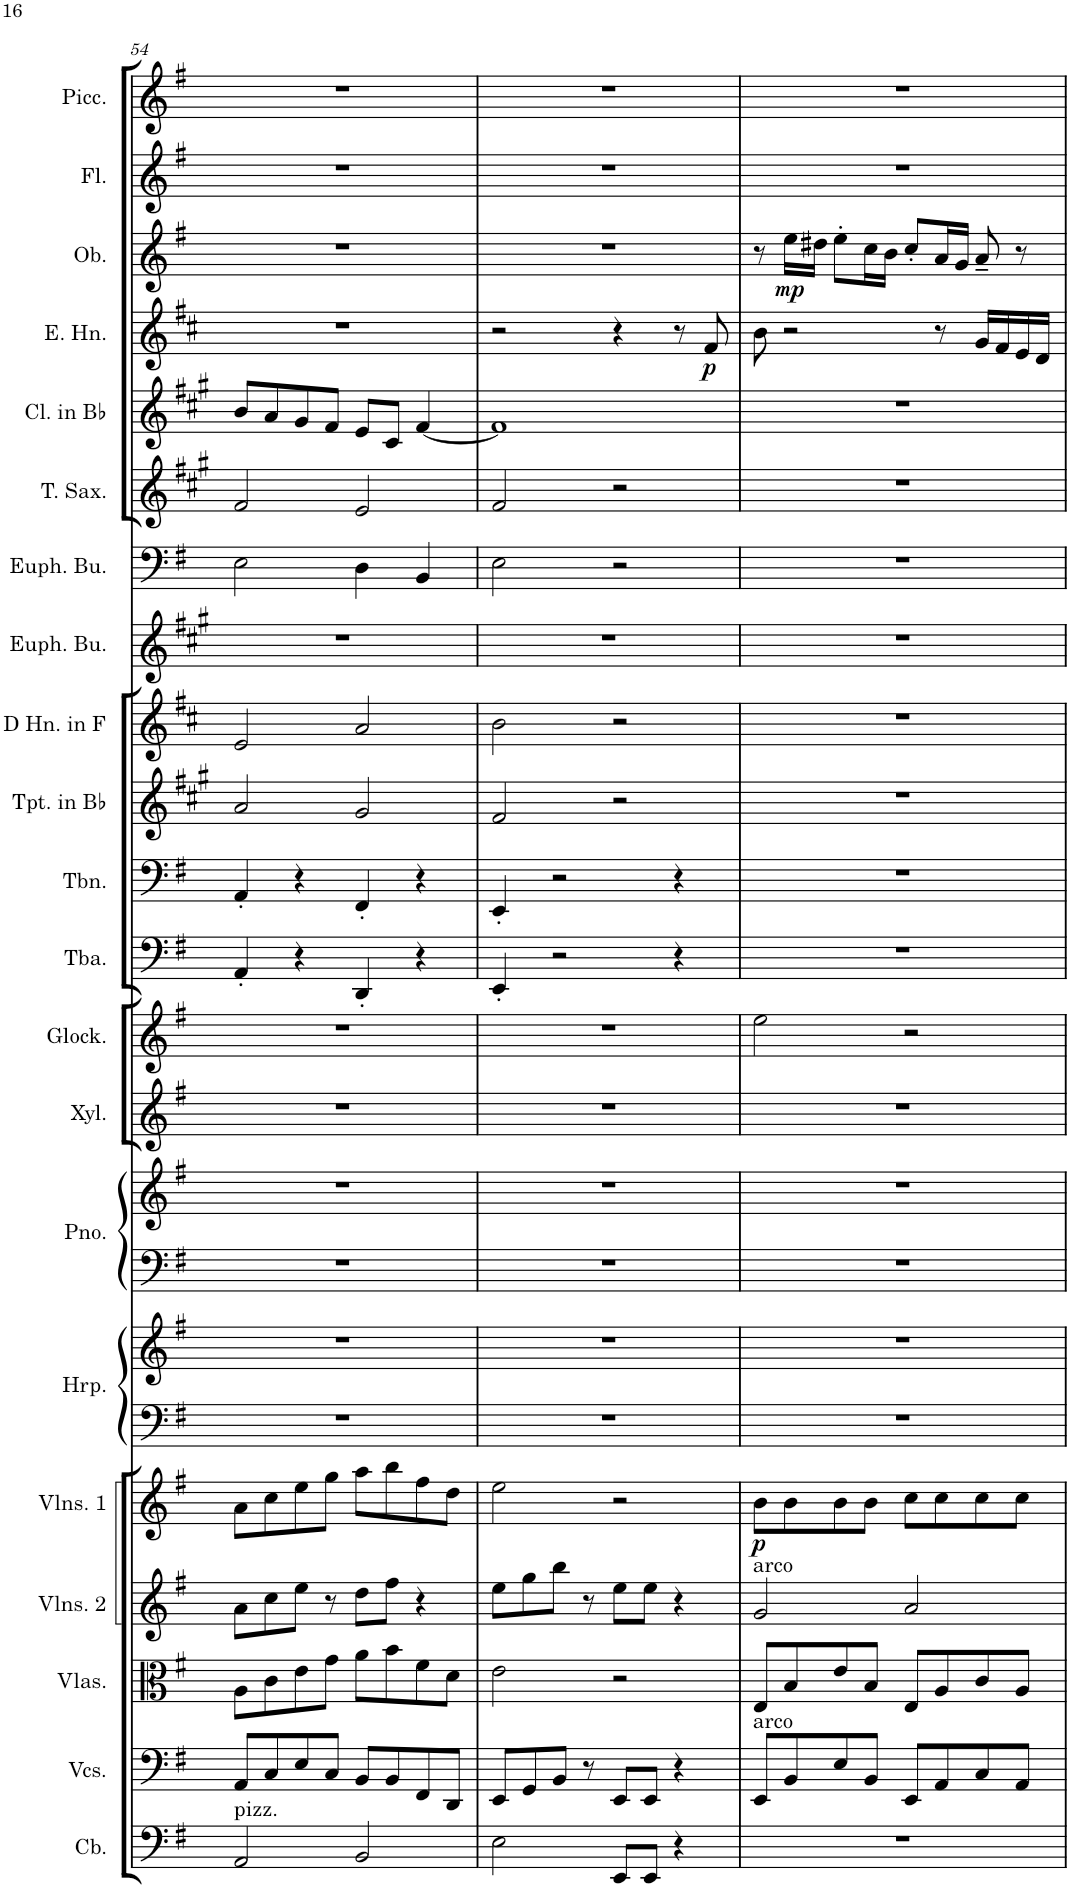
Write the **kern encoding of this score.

**kern	**kern	**kern	**kern	**kern	**dynam	**kern	**kern	**kern	**kern	**kern	**kern	**kern	**kern	**kern	**kern	**kern	**kern	**kern	**kern	**kern	**dynam	**kern	**dynam	**kern	**kern
*part21	*part20	*part19	*part18	*part17	*part17	*part16	*part16	*part15	*part15	*part14	*part13	*part12	*part11	*part10	*part9	*part8	*part7	*part6	*part5	*part4	*part4	*part3	*part3	*part2	*part1
*staff23	*staff22	*staff21	*staff20	*staff19	*staff19	*staff18	*staff17	*staff16	*staff15	*staff14	*staff13	*staff12	*staff11	*staff10	*staff9	*staff8	*staff7	*staff6	*staff5	*staff4	*staff4	*staff3	*staff3	*staff2	*staff1
*I"Contrabass	*I"Violoncellos	*I"Violas	*I"Violins 2	*I"Violins 1	*	*I"Harp	*	*I"Grand Piano	*	*I"Xylophone	*I"Glockenspiel	*I"Tuba	*I"Trombone	*I"Trumpet in Bb	*I"Horn in F	*I"Euphonium	*I"Euphonium	*I"Tenor Saxophone	*I"Clarinet in Bb	*I"English Horn	*	*I"Oboe	*	*I"Flute	*I"Piccolo
*I'Cb.	*I'Vcs.	*I'Vlas.	*I'Vlns. 2	*I'Vlns. 1	*	*I'Hrp.	*	*I'Pno.	*	*I'Xyl.	*I'Glock.	*I'Tba.	*I'Tbn.	*I'Tpt. in Bb	*	*	*	*I'T. Sax.	*I'Cl. in Bb	*I'E. Hn.	*	*I'Ob.	*	*I'Fl.	*I'Picc.
!!LO:PB:g=z
*clefF4	*clefF4	*clefC3	*clefG2	*clefG2	*	*clefF4	*clefG2	*clefF4	*clefG2	*clefG2	*clefG2	*clefF4	*clefF4	*clefG2	*clefG2	*clefG2	*clefF4	*clefG2	*clefG2	*clefG2	*	*clefG2	*	*clefG2	*clefG2
*Trd7c12	*	*	*	*	*	*	*	*	*	*Trd-7c-12	*Trd-14c-24	*	*	*Trd1c2	*Trd4c7	*Trd8c14	*	*Trd8c14	*Trd1c2	*Trd4c7	*	*	*	*	*Trd-7c-12
*k[f#]	*k[f#]	*k[f#]	*k[f#]	*k[f#]	*	*k[f#]	*k[f#]	*k[f#]	*k[f#]	*k[f#]	*k[f#]	*k[f#]	*k[f#]	*k[f#c#g#]	*k[f#c#]	*k[f#c#g#]	*k[f#]	*k[f#c#g#]	*k[f#c#g#]	*k[f#c#]	*	*k[f#]	*	*k[f#]	*k[f#]
*M4/4	*M4/4	*M4/4	*M4/4	*M4/4	*	*M4/4	*M4/4	*M4/4	*M4/4	*M4/4	*M4/4	*M4/4	*M4/4	*M4/4	*M4/4	*M4/4	*M4/4	*M4/4	*M4/4	*M4/4	*	*M4/4	*	*M4/4	*M4/4
=54	=54	=54	=54	=54	=54	=54	=54	=54	=54	=54	=54	=54	=54	=54	=54	=54	=54	=54	=54	=54	=54	=54	=54	=54	=54
!LO:TX:a:t=pizz.	!	!	!	!	!	!	!	!	!	!	!	!	!	!	!	!	!	!	!	!	!	!	!	!	!
2AA/	8AA/L	8A\L	8a\L	8a\L	.	1r	1r	1r	1r	1r	1r	4AA'/	4AA'/	2a/	2e/	1r	2E\	2f#/	8b/L	1r	.	1r	.	1r	1r
.	8C/	8c\	8cc\	8cc\	.	.	.	.	.	.	.	.	.	.	.	.	.	.	8a/	.	.	.	.	.	.
.	8E/	8e\	8ee\J	8ee\	.	.	.	.	.	.	.	4r	4r	.	.	.	.	.	8g#/	.	.	.	.	.	.
.	8C/J	8g\J	8r	8gg\J	.	.	.	.	.	.	.	.	.	.	.	.	.	.	8f#/J	.	.	.	.	.	.
2BB/	8BB/L	8a\L	8dd\L	8aa\L	.	.	.	.	.	.	.	4DD'/	4FF#'/	2g#/	2a/	.	4D\	2e/	8e/L	.	.	.	.	.	.
.	8BB/	8b\	8ff#\J	8bb\	.	.	.	.	.	.	.	.	.	.	.	.	.	.	8c#/J	.	.	.	.	.	.
.	8FF#/	8f#\	4r	8ff#\	.	.	.	.	.	.	.	4r	4r	.	.	.	4BB/	.	[4f#/	.	.	.	.	.	.
.	8DD/J	8d\J	.	8dd\J	.	.	.	.	.	.	.	.	.	.	.	.	.	.	.	.	.	.	.	.	.
=55	=55	=55	=55	=55	=55	=55	=55	=55	=55	=55	=55	=55	=55	=55	=55	=55	=55	=55	=55	=55	=55	=55	=55	=55	=55
2E\	8EE/L	2e\	8ee\L	2ee\	.	1r	1r	1r	1r	1r	1r	4EE'/	4EE'/	2f#/	2b\	1r	2E\	2f#/	1f#]	2r	.	1r	.	1r	1r
.	8GG/	.	8gg\	.	.	.	.	.	.	.	.	.	.	.	.	.	.	.	.	.	.	.	.	.	.
.	8BB/J	.	8bb\J	.	.	.	.	.	.	.	.	2r	2r	.	.	.	.	.	.	.	.	.	.	.	.
.	8r	.	8r	.	.	.	.	.	.	.	.	.	.	.	.	.	.	.	.	.	.	.	.	.	.
8EE/L	8EE/L	2r	8ee\L	2r	.	.	.	.	.	.	.	.	.	2r	2r	.	2r	2r	.	4r	.	.	.	.	.
8EE/J	8EE/J	.	8ee\J	.	.	.	.	.	.	.	.	.	.	.	.	.	.	.	.	.	.	.	.	.	.
4r	4r	.	4r	.	.	.	.	.	.	.	.	4r	4r	.	.	.	.	.	.	8r	.	.	.	.	.
!	!	!	!	!	!	!	!	!	!	!	!	!	!	!	!	!	!	!	!	!	!LO:DY:b	!	!	!	!
.	.	.	.	.	.	.	.	.	.	.	.	.	.	.	.	.	.	.	.	8f#/	p	.	.	.	.
=56	=56	=56	=56	=56	=56	=56	=56	=56	=56	=56	=56	=56	=56	=56	=56	=56	=56	=56	=56	=56	=56	=56	=56	=56	=56
!	!	!	!LO:TX:a:t=arco	!	!	!	!	!	!	!	!	!	!	!	!	!	!	!	!	!	!	!	!	!	!
!	!LO:TX:a:t=arco	!	!	!	!	!	!	!	!	!	!	!	!	!	!	!	!	!	!	!	!	!	!	!	!
!	!	!	!	!	!LO:DY:b	!	!	!	!	!	!	!	!	!	!	!	!	!	!	!	!	!	!	!	!
1r	8EE/L	8E/L	2g/	8b\L	p	1r	1r	1r	1r	1r	2ee\	1r	1r	1r	1r	1r	1r	1r	1r	8b\	.	8r	.	1r	1r
!	!	!	!	!	!	!	!	!	!	!	!	!	!	!	!	!	!	!	!	!	!	!	!LO:DY:b	!	!
.	8BB/	8B/	.	8b\	.	.	.	.	.	.	.	.	.	.	.	.	.	.	.	2r	.	16ee\LL	mp	.	.
.	.	.	.	.	.	.	.	.	.	.	.	.	.	.	.	.	.	.	.	.	.	16dd#X\JJ	.	.	.
.	8E/	8e/	.	8b\	.	.	.	.	.	.	.	.	.	.	.	.	.	.	.	.	.	8ee'\L	.	.	.
.	8BB/J	8B/J	.	8b\J	.	.	.	.	.	.	.	.	.	.	.	.	.	.	.	.	.	16cc\L	.	.	.
.	.	.	.	.	.	.	.	.	.	.	.	.	.	.	.	.	.	.	.	.	.	16b\JJ	.	.	.
.	8EE/L	8E/L	2a/	8cc\L	.	.	.	.	.	.	2r	.	.	.	.	.	.	.	.	.	.	8cc'/L	.	.	.
.	8AA/	8A/	.	8cc\	.	.	.	.	.	.	.	.	.	.	.	.	.	.	.	8r	.	16a/L	.	.	.
.	.	.	.	.	.	.	.	.	.	.	.	.	.	.	.	.	.	.	.	.	.	16g/JJ	.	.	.
.	8C/	8c/	.	8cc\	.	.	.	.	.	.	.	.	.	.	.	.	.	.	.	16g/LL	.	8a~/	.	.	.
.	.	.	.	.	.	.	.	.	.	.	.	.	.	.	.	.	.	.	.	16f#/	.	.	.	.	.
.	8AA/J	8A/J	.	8cc\J	.	.	.	.	.	.	.	.	.	.	.	.	.	.	.	16e/	.	8r	.	.	.
.	.	.	.	.	.	.	.	.	.	.	.	.	.	.	.	.	.	.	.	16d/JJ	.	.	.	.	.
=	=	=	=	=	=	=	=	=	=	=	=	=	=	=	=	=	=	=	=	=	=	=	=	=	=
*-	*-	*-	*-	*-	*-	*-	*-	*-	*-	*-	*-	*-	*-	*-	*-	*-	*-	*-	*-	*-	*-	*-	*-	*-	*-
